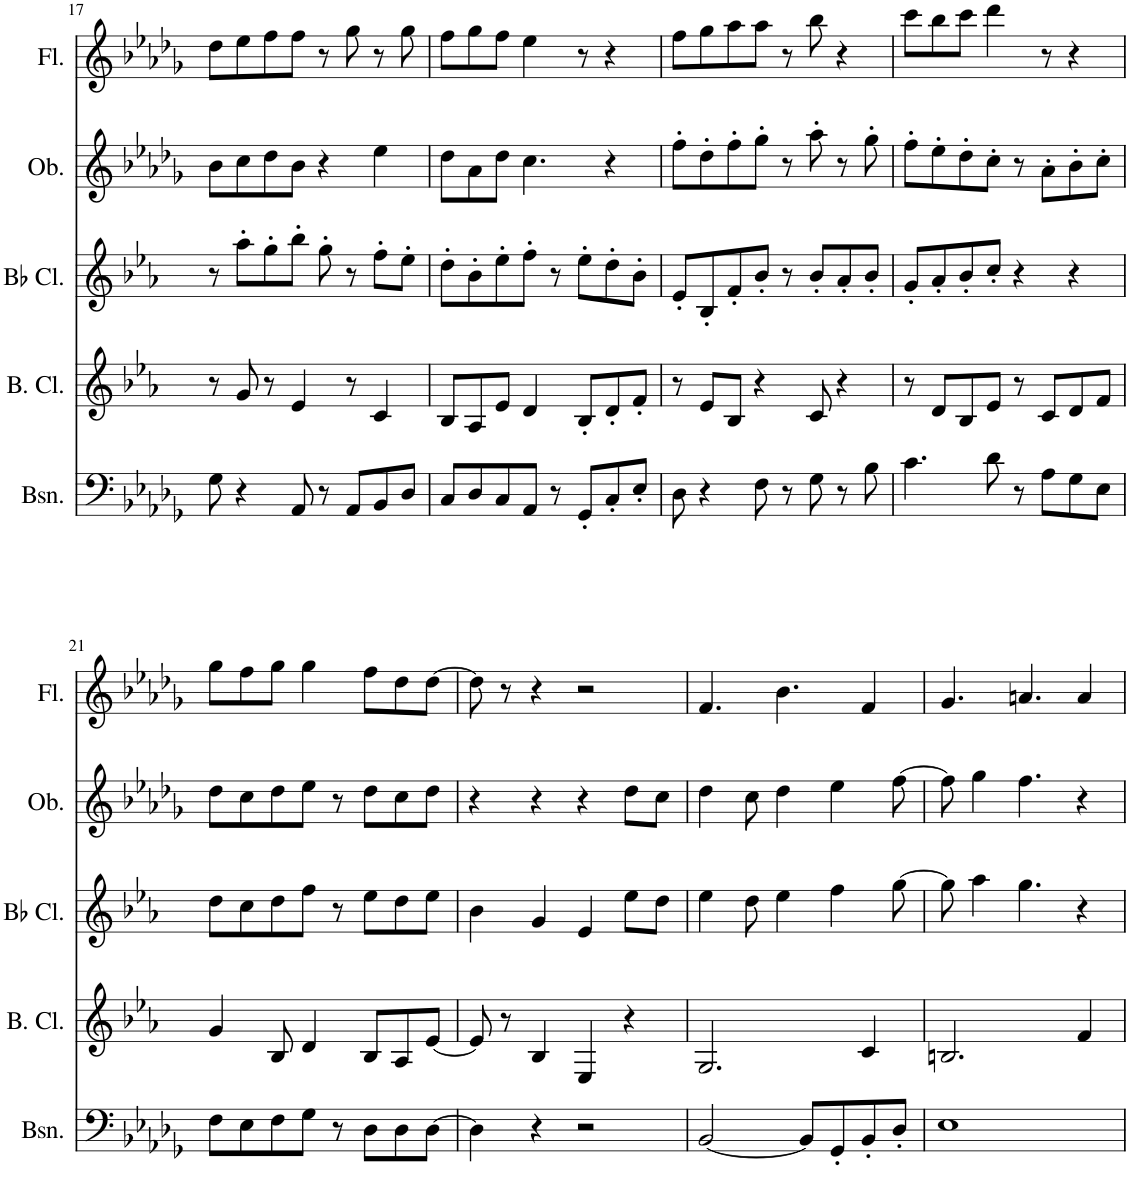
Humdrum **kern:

**kern	**kern	**kern	**kern	**kern
*part5	*part4	*part3	*part2	*part1
*staff5	*staff4	*staff3	*staff2	*staff1
*I"Bassoon	*I"Bass Clarinet	*I"Bb Clarinet	*I"Oboe	*I"Flute
*I'Bsn.	*I'B. Cl.	*I'Bb Cl.	*I'Ob.	*I'Fl.
!!LO:PB:g=z
*clefF4	*clefG2	*clefG2	*clefG2	*clefG2
*	*Trd8c14	*Trd1c2	*	*
*k[b-e-a-d-g-]	*k[b-e-a-]	*k[b-e-a-]	*k[b-e-a-d-g-]	*k[b-e-a-d-g-]
*M4/4	*M4/4	*M4/4	*M4/4	*M4/4
=17	=17	=17	=17	=17
8G-\	8r	8r	8b-\L	8dd-\L
4r	8g/	8aa-'\L	8cc\	8ee-\
.	8r	8gg'\	8dd-\	8ff\
8AA-/	4e-/	8bb-'\J	8b-\J	8ff\J
8r	.	8gg'\	4r	8r
8AA-/L	8r	8r	.	8gg-\
8BB-/	4c/	8ff'\L	4ee-\	8r
8D-/J	.	8ee-'\J	.	8gg-\
=18	=18	=18	=18	=18
8C/L	8B-/L	8dd'\L	8dd-\L	8ff\L
8D-/	8A-/	8b-'\	8a-\	8gg-\
8C/	8e-/J	8ee-'\	8dd-\J	8ff\J
8AA-/J	4d/	8ff'\J	4.cc\	4ee-\
8r	.	8r	.	.
8GG-'/L	8B-'/L	8ee-'\L	.	8r
8C'/	8d'/	8dd'\	4r	4r
8E-'/J	8f'/J	8b-'\J	.	.
=19	=19	=19	=19	=19
8D-\	8r	8e-'/L	8ff'\L	8ff\L
4r	8e-/L	8B-'/	8dd-'\	8gg-\
.	8B-/J	8f'/	8ff'\	8aa-\
8F\	4r	8b-'/J	8gg-'\J	8aa-\J
8r	.	8r	8r	8r
8G-\	8c/	8b-'/L	8aa-'\	8bb-\
8r	4r	8a-'/	8r	4r
8B-\	.	8b-'/J	8gg-'\	.
=20	=20	=20	=20	=20
4.c\	8r	8g'/L	8ff'\L	8ccc\L
.	8d/L	8a-'/	8ee-'\	8bb-\
.	8B-/	8b-'/	8dd-'\	8ccc\J
8d-\	8e-/J	8cc'/J	8cc'\J	4ddd-\
8r	8r	4r	8r	.
8A-\L	8c/L	.	8a-'\L	8r
8G-\	8d/	4r	8b-'\	4r
8E-\J	8f/J	.	8cc'\J	.
!!LO:LB:g=z
=21	=21	=21	=21	=21
8F\L	4g/	8dd\L	8dd-\L	8gg-\L
8E-\	.	8cc\	8cc\	8ff\
8F\	8B-/	8dd\	8dd-\	8gg-\J
8G-\J	4d/	8ff\J	8ee-\J	4gg-\
8r	.	8r	8r	.
8D-\L	8B-/L	8ee-\L	8dd-\L	8ff\L
8D-\	8A-/	8dd\	8cc\	8dd-\
[8D-\J	[8e-/J	8ee-\J	8dd-\J	[8dd-\J
=22	=22	=22	=22	=22
4D-\]	8e-/]	4b-\	4r	8dd-\]
.	8r	.	.	8r
4r	4B-/	4g/	4r	4r
2r	4E-/	4e-/	4r	2r
.	4r	8ee-\L	8dd-\L	.
.	.	8dd\J	8cc\J	.
=23	=23	=23	=23	=23
[2BB-/	2.G/	4ee-\	4dd-\	4.f/
.	.	8dd\	8cc\	.
.	.	4ee-\	4dd-\	4.b-\
8BB-/L]	.	.	.	.
8GG-'/	.	4ff\	4ee-\	.
8BB-'/	4c/	.	.	4f/
8D-'/J	.	[8gg\	[8ff\	.
=24	=24	=24	=24	=24
1E-	2.Bn/	8gg\]	8ff\]	4.g-/
.	.	4aa-\	4gg-\	.
.	.	4.gg\	4.ff\	4.an/
.	4f/	4r	4r	4a/
=	=	=	=	=
*-	*-	*-	*-	*-
